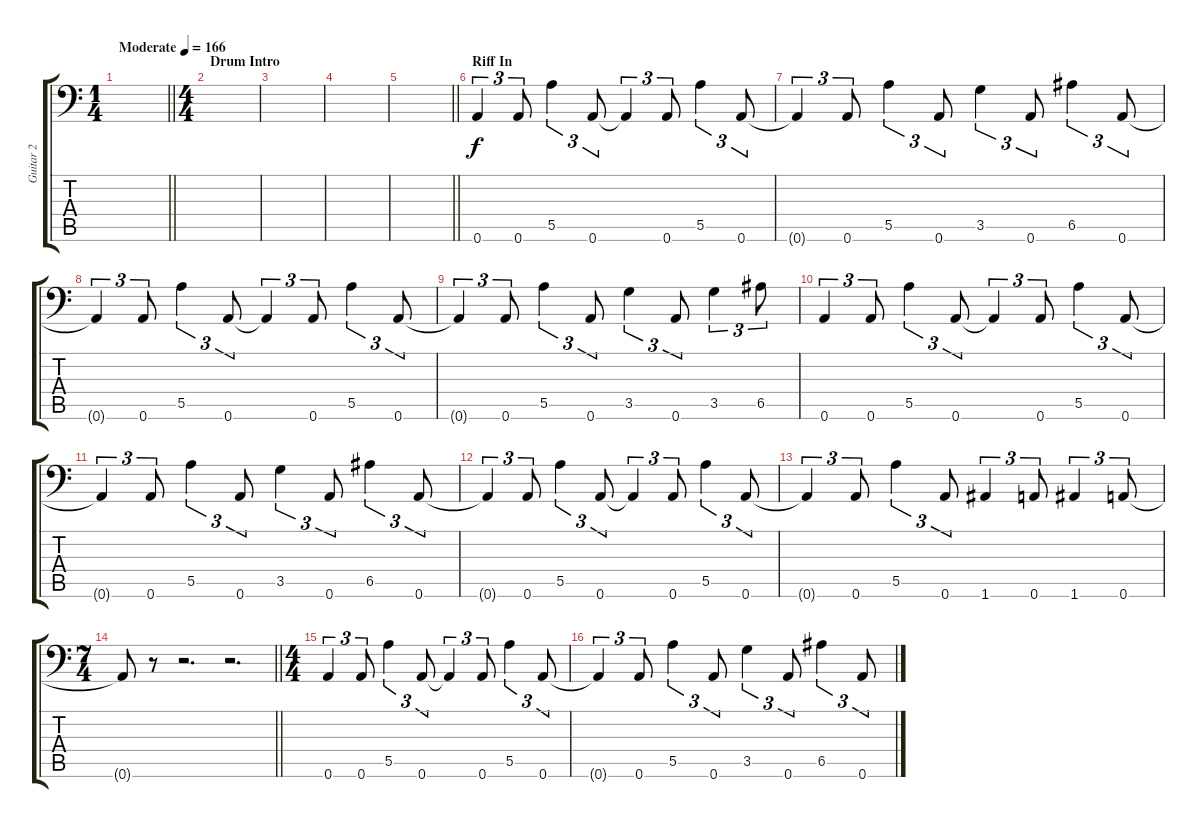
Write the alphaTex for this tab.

\track ("Guitar 2" "Guitar 2") {instrument overdrivenguitar}
\staff {score tabs}
\tuning (B3 Gb3 D3 A2 E2 A1) {hide}
\ts (1 4)
\tempo (166 "Moderate")
\clef f4
\barLineRight lightlight
\ks c
|
\ts (4 4)
\section ("" "Drum Intro")
|
|
|
\barLineRight lightlight
|
\section ("" "Riff In")
0.6.4{tu (3 2)} 0.6.8{tu (3 2)} 5.5.4{tu (3 2)} 0.6.8{tu (3 2)} 0.6{t}.4{tu (3 2)} 0.6.8{tu (3 2)} 5.5.4{tu (3 2)} 0.6.8{tu (3 2)} |
0.6{t}.4{tu (3 2)} 0.6.8{tu (3 2)} 5.5.4{tu (3 2)} 0.6.8{tu (3 2)} 3.5.4{tu (3 2)} 0.6.8{tu (3 2)} 6.5.4{tu (3 2)} 0.6.8{tu (3 2)} |
0.6{t}.4{tu (3 2)} 0.6.8{tu (3 2)} 5.5.4{tu (3 2)} 0.6.8{tu (3 2)} 0.6{t}.4{tu (3 2)} 0.6.8{tu (3 2)} 5.5.4{tu (3 2)} 0.6.8{tu (3 2)} |
0.6{t}.4{tu (3 2)} 0.6.8{tu (3 2)} 5.5.4{tu (3 2)} 0.6.8{tu (3 2)} 3.5.4{tu (3 2)} 0.6.8{tu (3 2)} 3.5.4{tu (3 2)} 6.5.8{tu (3 2)} |
0.6.4{tu (3 2)} 0.6.8{tu (3 2)} 5.5.4{tu (3 2)} 0.6.8{tu (3 2)} 0.6{t}.4{tu (3 2)} 0.6.8{tu (3 2)} 5.5.4{tu (3 2)} 0.6.8{tu (3 2)} |
0.6{t}.4{tu (3 2)} 0.6.8{tu (3 2)} 5.5.4{tu (3 2)} 0.6.8{tu (3 2)} 3.5.4{tu (3 2)} 0.6.8{tu (3 2)} 6.5.4{tu (3 2)} 0.6.8{tu (3 2)} |
0.6{t}.4{tu (3 2)} 0.6.8{tu (3 2)} 5.5.4{tu (3 2)} 0.6.8{tu (3 2)} 0.6{t}.4{tu (3 2)} 0.6.8{tu (3 2)} 5.5.4{tu (3 2)} 0.6.8{tu (3 2)} |
0.6{t}.4{tu (3 2)} 0.6.8{tu (3 2)} 5.5.4{tu (3 2)} 0.6.8{tu (3 2)} 1.6.4{tu (3 2)} 0.6.8{tu (3 2)} 1.6.4{tu (3 2)} 0.6.8{tu (3 2)} |
\ts (7 4)
\barLineRight lightlight
0.6{t}.8 r.8 r.2{d} r.2{d} |
\ts (4 4)
\section ("" "")
0.6.4{tu (3 2) volume 12 instrument distortionguitar} 0.6.8{tu (3 2)} 5.5.4{tu (3 2)} 0.6.8{tu (3 2)} 0.6{t}.4{tu (3 2)} 0.6.8{tu (3 2)} 5.5.4{tu (3 2)} 0.6.8{tu (3 2)} |
0.6{t}.4{tu (3 2)} 0.6.8{tu (3 2)} 5.5.4{tu (3 2)} 0.6.8{tu (3 2)} 3.5.4{tu (3 2)} 0.6.8{tu (3 2)} 6.5.4{tu (3 2)} 0.6.8{tu (3 2)}
